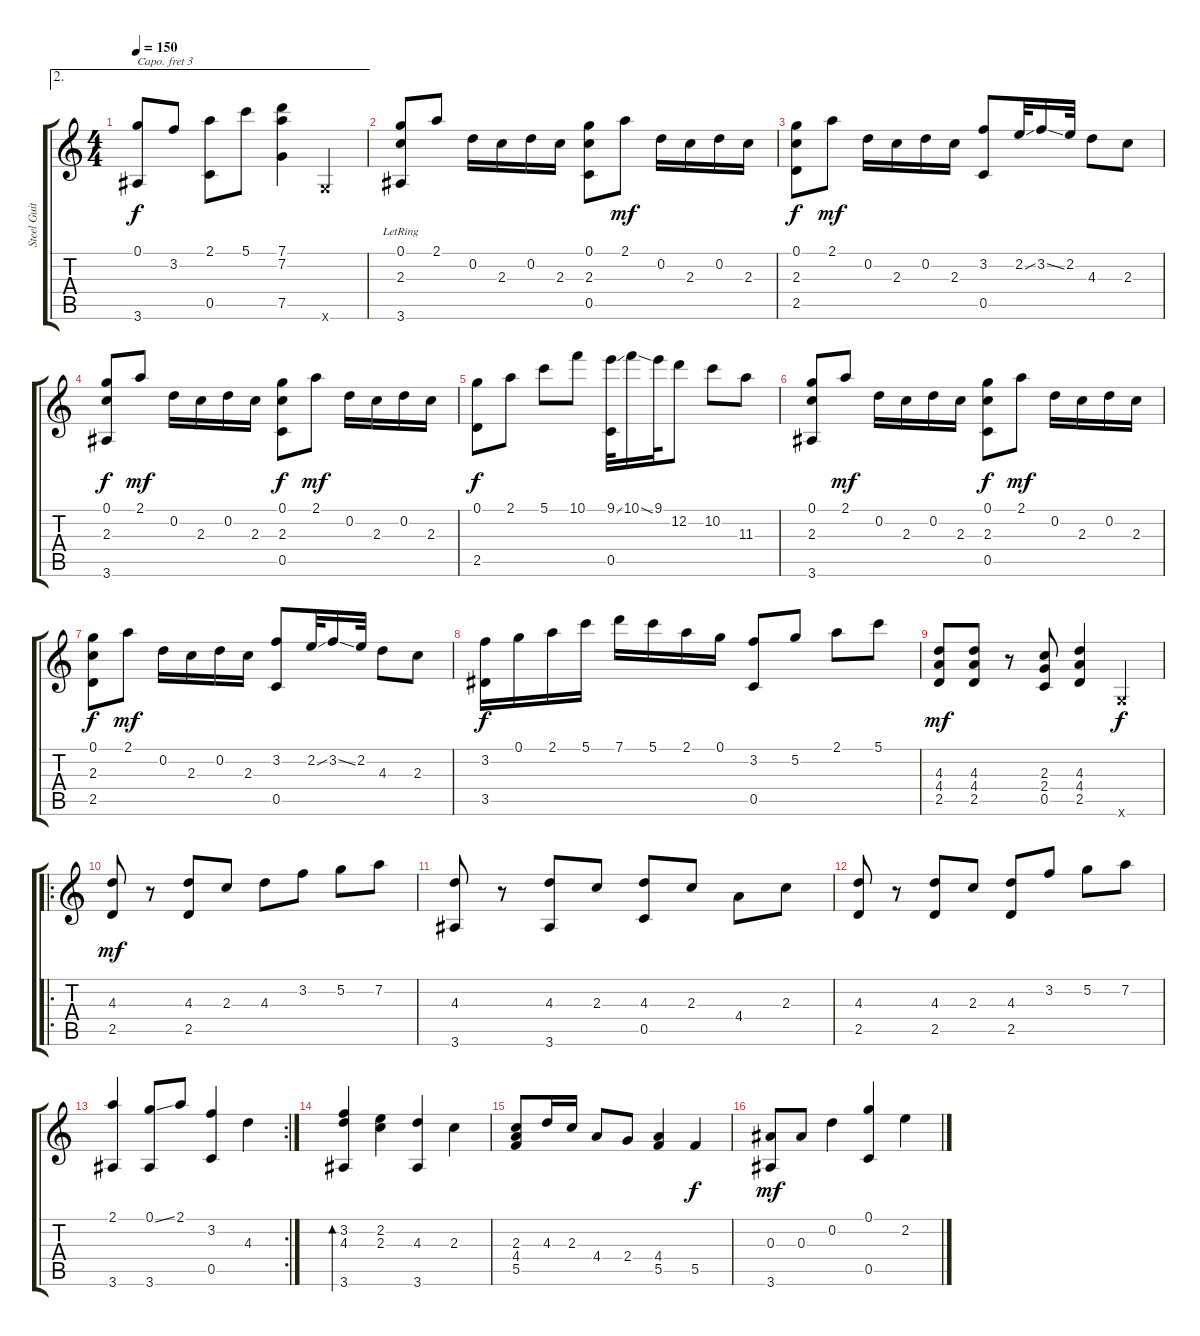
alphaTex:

\track ("Steel Guitar" "Steel Guit") {instrument acousticguitarsteel}
\staff {score tabs}
\capo 3
\tuning (E4 B3 G3 D3 A2 E2) {hide}
\ae 2
\ts (4 4)
\tempo 150
\clef g2
\ks c
(0.1 3.6).8{dy f} 3.2.8 (2.1 0.5).8 5.1.8 (7.1 7.2 7.5).4 0.6{x}.4 |
(0.1 2.3{lr} 3.6).8 2.1.8 0.2.16 2.3.16 0.2.16 2.3.16 (0.1 2.3 0.5).8 2.1.8{dy mf} 0.2.16 2.3.16 0.2.16 2.3.16 |
(0.1 2.3 2.5).8{dy f} 2.1.8{dy mf} 0.2.16 2.3.16 0.2.16 2.3.16 (3.2 0.5).8 2.2{ss}.32 3.2{ss}.16 2.2.32 4.3.8 2.3.8 |
(0.1 2.3 3.6).8{dy f} 2.1.8{dy mf} 0.2.16 2.3.16 0.2.16 2.3.16 (0.1 2.3 0.5).8{dy f} 2.1.8{dy mf} 0.2.16 2.3.16 0.2.16 2.3.16 |
(0.1 2.5).8{dy f} 2.1.8 5.1.8 10.1.8 (9.1{ss} 0.5).32 10.1{ss}.16 9.1.32 12.2.8 10.2.8 11.3.8 |
(0.1 2.3 3.6).8 2.1.8{dy mf} 0.2.16 2.3.16 0.2.16 2.3.16 (0.1 2.3 0.5).8{dy f} 2.1.8{dy mf} 0.2.16 2.3.16 0.2.16 2.3.16 |
(0.1 2.3 2.5).8{dy f} 2.1.8{dy mf} 0.2.16 2.3.16 0.2.16 2.3.16 (3.2 0.5).8 2.2{ss}.32 3.2{ss}.16 2.2.32 4.3.8 2.3.8 |
(3.2 3.5).16{dy f} 0.1.16 2.1.16 5.1.16 7.1.16 5.1.16 2.1.16 0.1.16 (3.2 0.5).8 5.2.8 2.1.8 5.1.8 |
(4.3 4.4 2.5).8{dy mf} (4.3 4.4 2.5).8 r.8 (2.3 2.4 0.5).8 (4.3 4.4 2.5).4 0.6{x}.4{dy f} |
\ro
(4.3 2.5).8{dy mf} r.8 (4.3 2.5).8 2.3.8 4.3.8 3.2.8 5.2.8 7.2.8 |
(4.3 3.6).8 r.8 (4.3 3.6).8 2.3.8 (4.3 0.5).8 2.3.8 4.4.8 2.3.8 |
(4.3 2.5).8 r.8 (4.3 2.5).8 2.3.8 (4.3 2.5).8 3.2.8 5.2.8 7.2.8 |
\rc 2
(2.1 3.6).4 (0.1{ss} 3.6).8 2.1.8 (3.2 0.5).4 4.3.4 |
(3.2 4.3 3.6).4{bd 120} (2.2 2.3).4 (4.3 3.6).4 2.3.4 |
(2.3 4.4 5.5).8 4.3.16 2.3.16 4.4.8 2.4.8 (4.4 5.5).4 5.5.4{dy f} |
(0.3 3.6).8{dy mf} 0.3.8 0.2.4 (0.1 0.5).4 2.2.4
